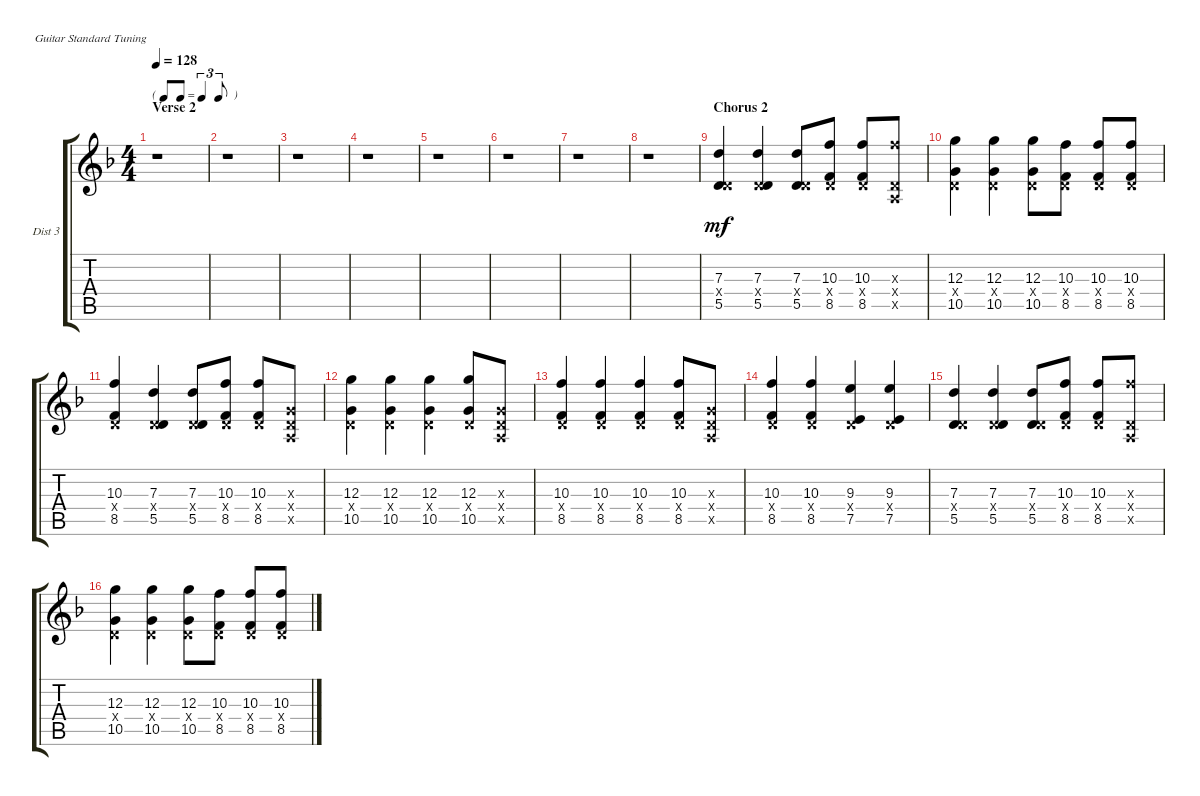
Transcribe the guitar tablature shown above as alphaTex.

\defaultSystemsLayout 4
\bracketExtendMode groupsimilarinstruments
\firstSystemTrackNameOrientation horizontal
\otherSystemsTrackNameOrientation horizontal
\track ("Guitar 3 Distortion" "Dist 3") {instrument distortionguitar}
\staff {score tabs}
\tuning (E4 B3 G3 D3 A2 E2)
\ts (4 4)
\tf triplet8th
\section ("" "Verse 2")
\tempo 128
\clef g2
\ks f
r.1{dy mf} |
r.1 |
r.1 |
r.1 |
r.1 |
r.1 |
r.1 |
r.1 |
\section ("" "Chorus 2")
(5.5 0.4{x} 7.3).4 (7.3 0.4{x} 5.5).4 (5.5 0.4{x} 7.3).8 (10.3 0.4{x} 8.5).8 (10.3 0.4{x} 8.5).8 (10.3{x} 0.4{x} 0.5{x}).8 |
(12.3 0.4{x} 10.5).4 (12.3 0.4{x} 10.5).4 (12.3 0.4{x} 10.5).8 (10.3 0.4{x} 8.5).8 (10.3 0.4{x} 8.5).8 (10.3 0.4{x} 8.5).8 |
(8.5 0.4{x} 10.3).4 (7.3 0.4{x} 5.5).4 (7.3 0.4{x} 5.5).8 (0.4{x} 10.3 8.5).8 (0.4{x} 10.3 8.5).8 (0.4{x} 0.5{x} 0.3{x}).8 |
(12.3 0.4{x} 10.5).4 (12.3 0.4{x} 10.5).4 (12.3 0.4{x} 10.5).4 (12.3 0.4{x} 10.5).8 (0.3{x} 0.4{x} 0.5{x}).8 |
(8.5 0.4{x} 10.3).4 (8.5 0.4{x} 10.3).4 (8.5 0.4{x} 10.3).4 (8.5 0.4{x} 10.3).8 (0.5{x} 0.4{x} 0.3{x}).8 |
(10.3 0.4{x} 8.5).4 (10.3 0.4{x} 8.5).4 (9.3 0.4{x} 7.5).4 (9.3 0.4{x} 7.5).4 |
(5.5 0.4{x} 7.3).4 (7.3 0.4{x} 5.5).4 (5.5 0.4{x} 7.3).8 (10.3 0.4{x} 8.5).8 (10.3 0.4{x} 8.5).8 (10.3{x} 0.4{x} 0.5{x}).8 |
(12.3 0.4{x} 10.5).4 (12.3 0.4{x} 10.5).4 (12.3 0.4{x} 10.5).8 (10.3 0.4{x} 8.5).8 (10.3 0.4{x} 8.5).8 (10.3 0.4{x} 8.5).8
